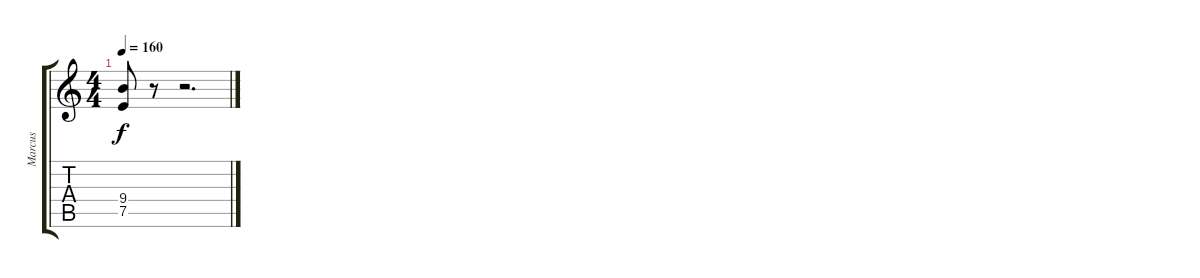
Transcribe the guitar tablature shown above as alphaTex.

\track ("Marcus" "Marcus") {instrument distortionguitar}
\staff {score tabs}
\tuning (E4 B3 G3 D3 A2 E2) {hide}
\ts (4 4)
\tempo 160
\clef g2
\ks c
(9.4 7.5).8{dy f} r.8 r.2{d}
